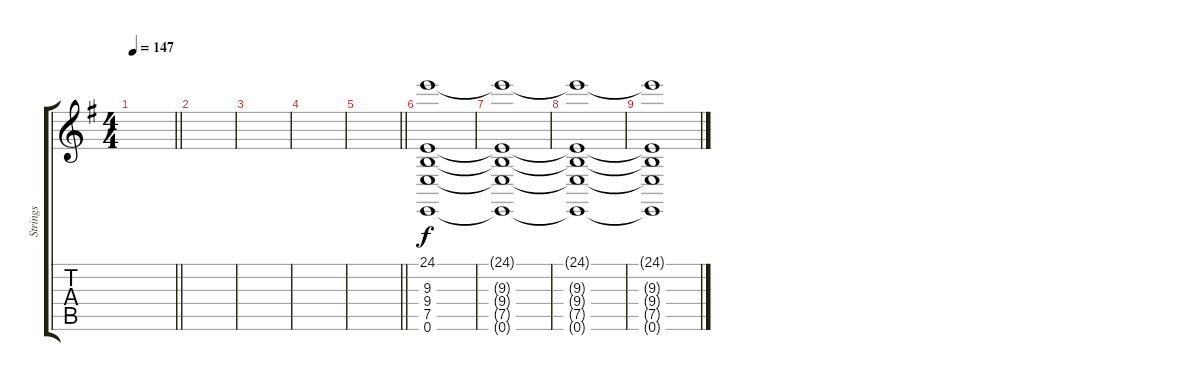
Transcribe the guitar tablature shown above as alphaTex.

\track ("Strings" "Strings") {instrument stringensemble1}
\staff {score tabs}
\tuning (E4 B3 G3 D3 A2 E2) {hide}
\ts (4 4)
\tempo 147
\clef g2
\barLineRight lightlight
\ks g
|
|
|
|
\barLineRight lightlight
|
(24.1 9.3 9.4 7.5 0.6).1{volume 0} |
(24.1{t} 9.3{t} 9.4{t} 7.5{t} 0.6{t}).1 |
(24.1{t} 9.3{t} 9.4{t} 7.5{t} 0.6{t}).1 |
(24.1{t} 9.3{t} 9.4{t} 7.5{t} 0.6{t}).1
